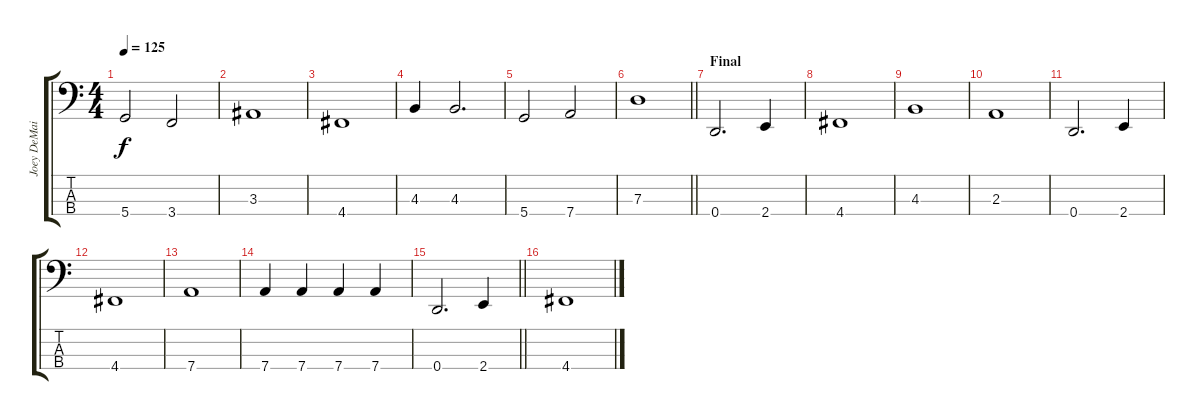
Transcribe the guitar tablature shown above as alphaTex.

\track ("Joey DeMaio" "Joey DeMai") {instrument electricbassfinger}
\staff {score tabs}
\tuning (F2 C2 G1 D1) {hide}
\ts (4 4)
\tempo 125
\clef f4
\ks c
5.4.2{dy f} 3.4.2 |
3.3.1 |
4.4.1 |
4.3.4 4.3.2{d} |
5.4.2 7.4.2 |
\barLineRight lightlight
7.3.1 |
\section ("" "Final")
0.4.2{d} 2.4.4 |
4.4.1 |
4.3.1 |
2.3.1 |
0.4.2{d} 2.4.4 |
4.4.1 |
7.4.1 |
7.4.4 7.4.4 7.4.4 7.4.4 |
\barLineRight lightlight
0.4.2{d} 2.4.4 |
\section ("" "")
4.4.1
